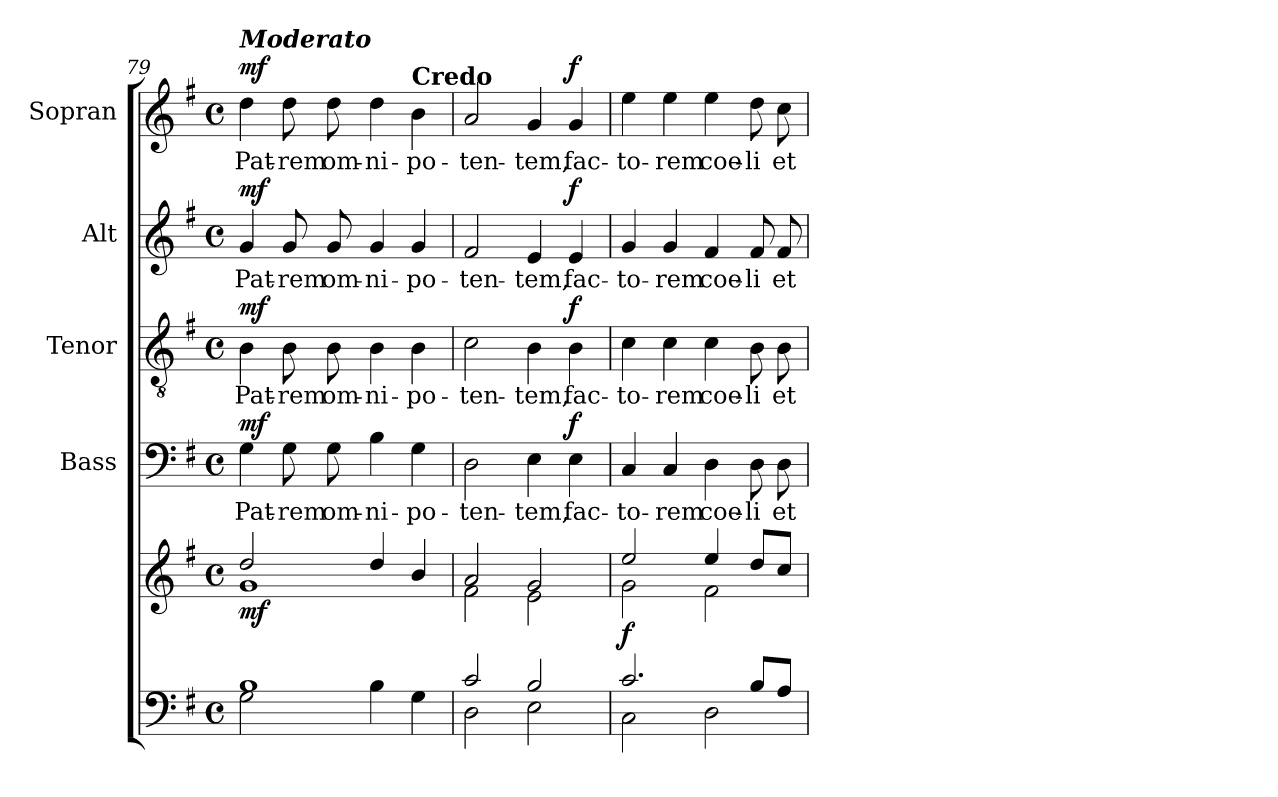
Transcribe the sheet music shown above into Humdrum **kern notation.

**kern	**kern	**dynam	**kern	**text	**dynam	**kern	**text	**dynam	**kern	**text	**dynam	**kern	**text	**dynam
*part5	*part5	*part5	*part4	*part4	*part4	*part3	*part3	*part3	*part2	*part2	*part2	*part1	*part1	*part1
*staff6	*staff5	*staff5/6	*staff4	*staff4	*staff4	*staff3	*staff3	*staff3	*staff2	*staff2	*staff2	*staff1	*staff1	*staff1
*	*	*	*I"Bass	*	*	*I"Tenor	*	*	*I"Alt	*	*	*I"Sopran	*	*
*	*	*	*I'B.	*	*	*I'T.	*	*	*I'A.	*	*	*I'S.	*	*
!!LO:LB:g=z
*clefF4	*clefG2	*	*clefF4	*	*	*clefGv2	*	*	*clefG2	*	*	*clefG2	*	*
*k[f#]	*k[f#]	*	*k[f#]	*	*	*k[f#]	*	*	*k[f#]	*	*	*k[f#]	*	*
*G:	*G:	*	*G:	*	*	*G:	*	*	*G:	*	*	*G:	*	*
*M4/4	*M4/4	*	*M4/4	*	*	*M4/4	*	*	*M4/4	*	*	*M4/4	*	*
*met(c)	*met(c)	*	*met(c)	*	*	*met(c)	*	*	*met(c)	*	*	*met(c)	*	*
=79	=79	=79	=79	=79	=79	=79	=79	=79	=79	=79	=79	=79	=79	=79
*^	*^	*	*	*	*	*	*	*	*	*	*	*	*	*
!	!	!	!	!	!	!	!	!	!	!	!	!	!	!LO:TX:a:Bi:t=Moderato	!	!
!	!	!	!	!LO:DY:b	!	!LO:LY:b	!LO:DY:a	!	!LO:LY:b	!LO:DY:a	!	!LO:LY:b	!LO:DY:a	!	!LO:LY:b	!LO:DY:a
1B	2G\	2dd/	1g	mf	4G\	Pat-	mf	4B\	Pat-	mf	4g/	Pat-	mf	4dd\	Pat-	mf
!	!	!	!	!	!	!LO:LY:b	!	!	!LO:LY:b	!	!	!LO:LY:b	!	!	!LO:LY:b	!
.	.	.	.	.	8G\	-rem	.	8B\	-rem	.	8g/	-rem	.	8dd\	-rem	.
!	!	!	!	!	!	!LO:LY:b	!	!	!LO:LY:b	!	!	!LO:LY:b	!	!	!LO:LY:b	!
.	.	.	.	.	8G\	om-	.	8B\	om-	.	8g/	om-	.	8dd\	om-	.
!	!	!	!	!	!	!LO:LY:b	!	!	!LO:LY:b	!	!	!LO:LY:b	!	!	!LO:LY:b	!
.	4B\	4dd/	.	.	4B\	-ni-	.	4B\	-ni-	.	4g/	-ni-	.	4dd\	-ni-	.
!	!	!	!	!	!	!	!	!	!	!	!	!	!	!LO:TX:a:B:t=Credo	!	!
!	!	!	!	!	!	!LO:LY:b	!	!	!LO:LY:b	!	!	!LO:LY:b	!	!	!LO:LY:b	!
.	4G\	4b/	.	.	4G\	-po-	.	4B\	-po-	.	4g/	-po-	.	4b\	-po-	.
=80	=80	=80	=80	=80	=80	=80	=80	=80	=80	=80	=80	=80	=80	=80	=80	=80
!	!	!	!	!	!	!LO:LY:b	!	!	!LO:LY:b	!	!	!LO:LY:b	!	!	!LO:LY:b	!
2c/	2D\	2a/	2f#\	.	2D\	-ten-	.	2c\	-ten-	.	2f#/	-ten-	.	2a/	-ten-	.
!	!	!	!	!	!	!LO:LY:b	!	!	!LO:LY:b	!	!	!LO:LY:b	!	!	!LO:LY:b	!
2B/	2E\	2g/	2e\	.	4E\	-tem,	.	4B\	-tem,	.	4e/	-tem,	.	4g/	-tem,	.
!	!	!	!	!	!	!LO:LY:b	!LO:DY:a	!	!LO:LY:b	!LO:DY:a	!	!LO:LY:b	!LO:DY:a	!	!LO:LY:b	!LO:DY:a
.	.	.	.	.	4E\	fac-	f	4B\	fac-	f	4e/	fac-	f	4g/	fac-	f
=81	=81	=81	=81	=81	=81	=81	=81	=81	=81	=81	=81	=81	=81	=81	=81	=81
!	!	!	!	!LO:DY:b	!	!LO:LY:b	!	!	!LO:LY:b	!	!	!LO:LY:b	!	!	!LO:LY:b	!
2.c/	2C\	2ee/	2g\	f	4C/	-to-	.	4c\	-to-	.	4g/	-to-	.	4ee\	-to-	.
!	!	!	!	!	!	!LO:LY:b	!	!	!LO:LY:b	!	!	!LO:LY:b	!	!	!LO:LY:b	!
.	.	.	.	.	4C/	-rem	.	4c\	-rem	.	4g/	-rem	.	4ee\	-rem	.
!	!	!	!	!	!	!LO:LY:b	!	!	!LO:LY:b	!	!	!LO:LY:b	!	!	!LO:LY:b	!
.	2D\	4ee/	2f#\	.	4D\	coe-	.	4c\	coe-	.	4f#/	coe-	.	4ee\	coe-	.
!	!	!	!	!	!	!LO:LY:b	!	!	!LO:LY:b	!	!	!LO:LY:b	!	!	!LO:LY:b	!
8B/L	.	8dd/L	.	.	8D\	-li	.	8B\	-li	.	8f#/	-li	.	8dd\	-li	.
!	!	!	!	!	!	!LO:LY:b	!	!	!LO:LY:b	!	!	!LO:LY:b	!	!	!LO:LY:b	!
8A/J	.	8cc/J	.	.	8D\	et	.	8B\	et	.	8f#/	et	.	8cc\	et	.
*v	*v	*	*	*	*	*	*	*	*	*	*	*	*	*	*	*
*	*v	*v	*	*	*	*	*	*	*	*	*	*	*	*	*
=	=	=	=	=	=	=	=	=	=	=	=	=	=	=
*-	*-	*-	*-	*-	*-	*-	*-	*-	*-	*-	*-	*-	*-	*-
